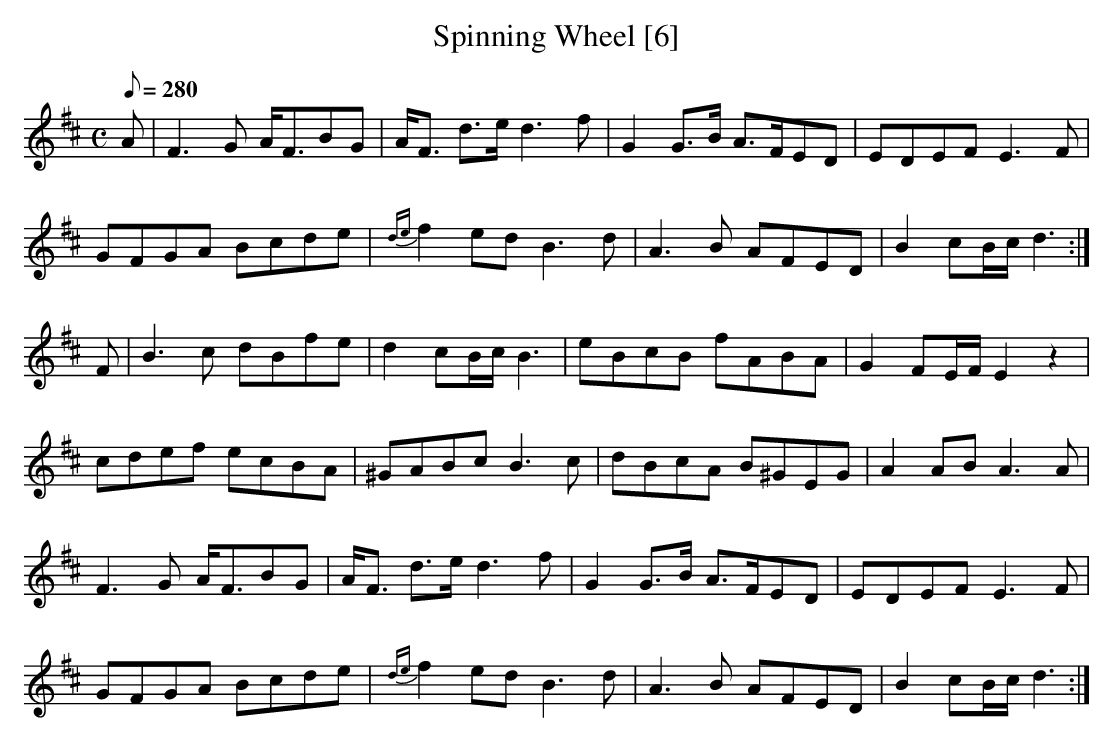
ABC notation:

X:1
T: Spinning Wheel [6]
M: C
L: 1/8
Q: 280
K: D
A| F3G A<FBG| A<F d>e d3f| G2 G>B A>FED| EDEF E3F |
GFGA Bcde| {de} f2 ed B3d| A3B AFED | B2 cB/c/ d3 :|
F| B3c dBfe| d2 cB/c/ B3| eBcB fABA| G2 FE/F/ E2 z2|
cdef ecBA| ^GABc B3c| dBcA B^GEG| A2 AB A3A|
F3G A<FBG| A<F d>e d3f| G2 G>B A>FED| EDEF E3F |
GFGA Bcde| {de} f2 ed B3d| A3B AFED | B2 cB/c/ d3 :|
